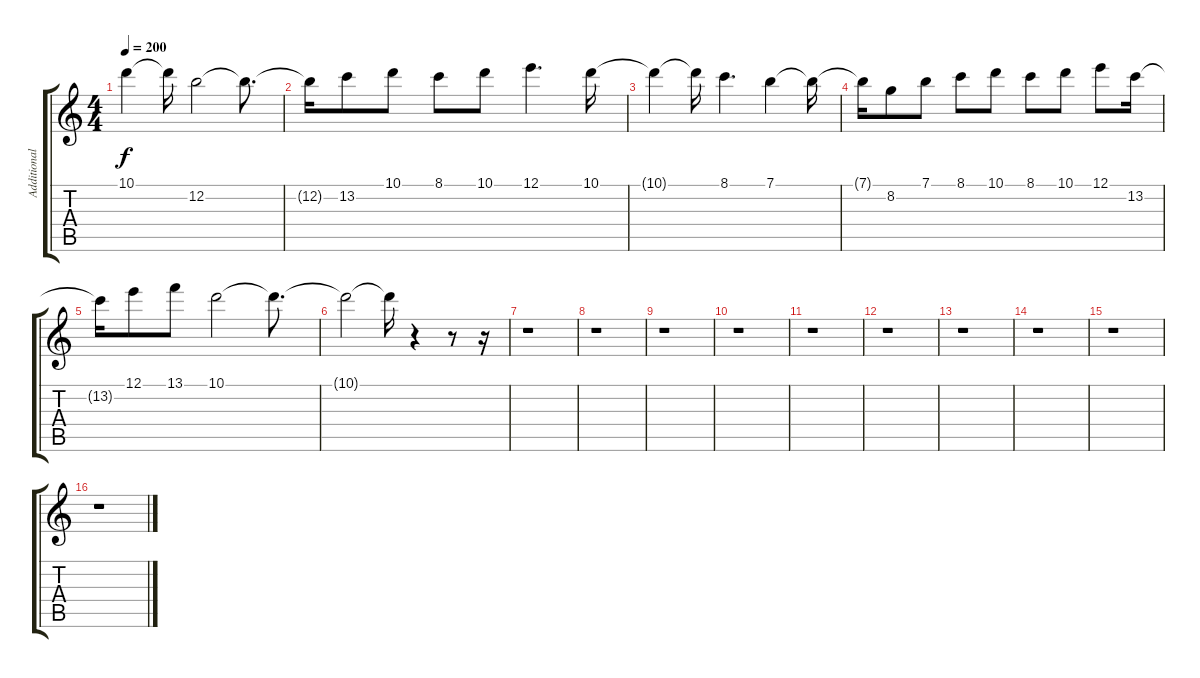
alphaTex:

\track ("Additional Guitar1" "Additional") {instrument distortionguitar}
\staff {score tabs}
\tuning (E4 B3 G3 D3 A2 E2) {hide}
\ts (4 4)
\tempo 200
\clef g2
\ks c
10.1{t}.4{dy f} 10.1{t}.16 12.2.2 12.2{t}.8{d} |
12.2{t}.16 13.2.8 10.1.8 8.1.8 10.1.8 12.1.4{d} 10.1.16 |
10.1{t}.4 10.1{t}.16 8.1.4{d} 7.1.4 7.1{t}.16 |
7.1{t}.16 8.2.8 7.1.8 8.1.8 10.1.8 8.1.8 10.1.8 12.1.8 13.2.16 |
13.2{t}.16 12.1.8 13.1.8 10.1.2 10.1{t}.8{d} |
10.1{t}.2 10.1{t}.16 r.4 r.8 r.16 |
r.1 |
r.1 |
r.1 |
r.1 |
r.1 |
r.1 |
r.1 |
r.1 |
r.1 |
r.1
